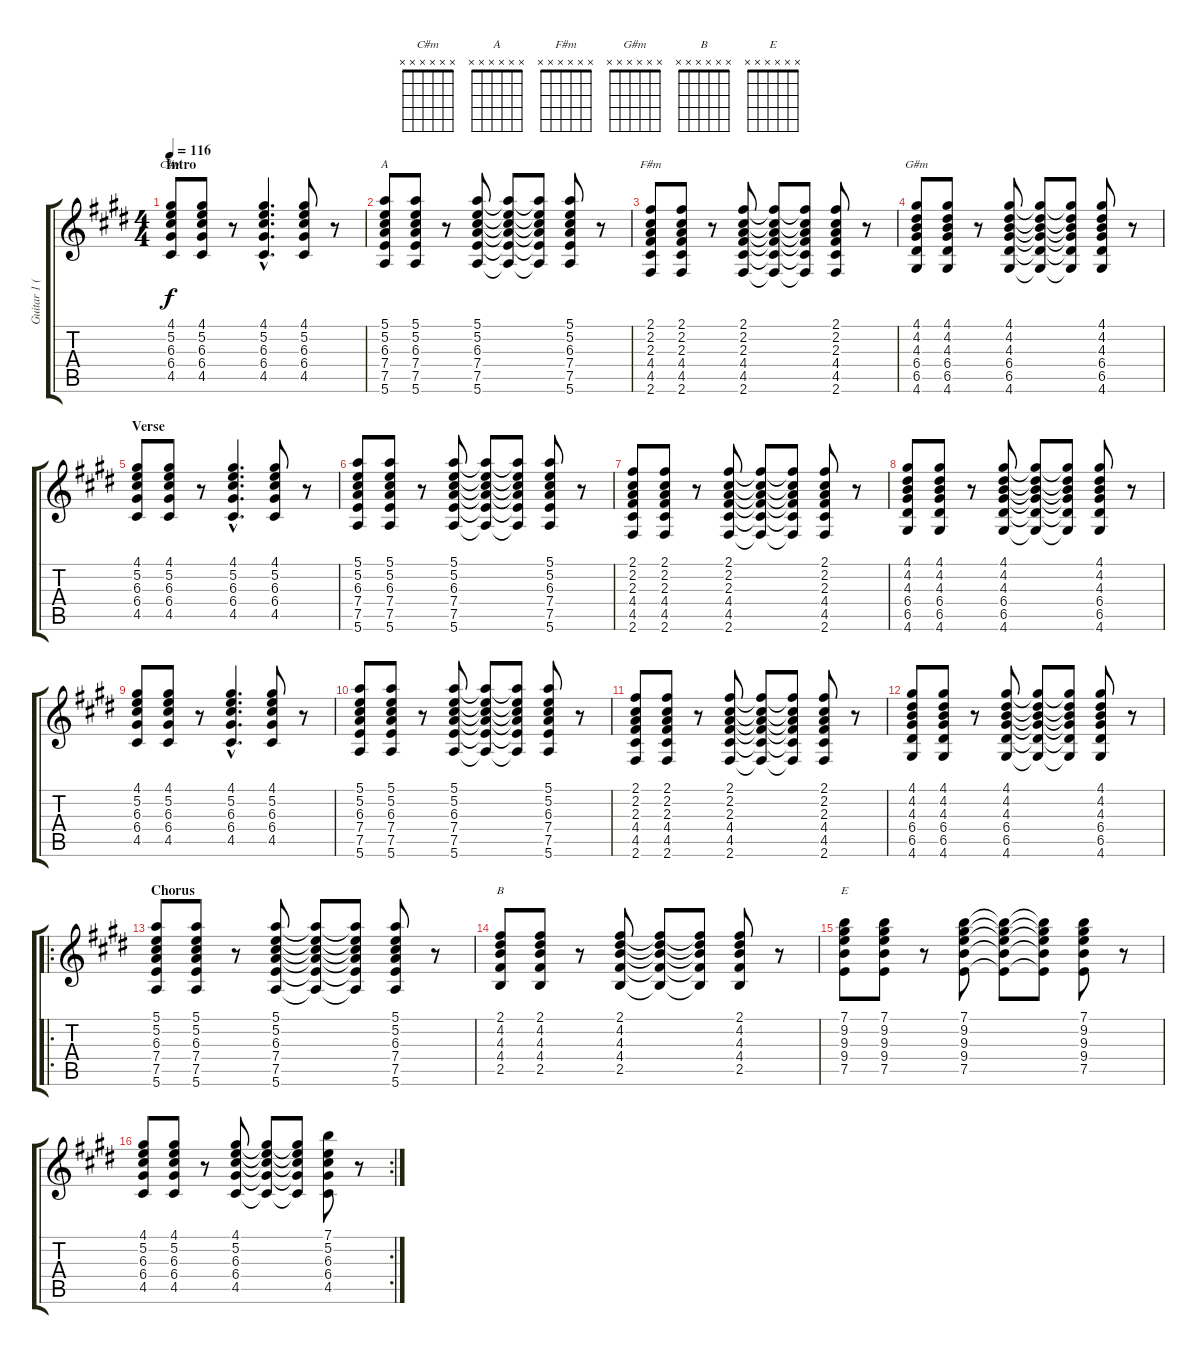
\track ("Guitar 1 (acous.) | Aria acous." "Guitar 1 (") {instrument acousticguitarsteel}
\staff {score tabs}
\tuning (E4 B3 G3 D3 A2 E2) {hide}
\chord ("C#m" x x x x x x)
\chord ("A" x x x x x x)
\chord ("F#m" x x x x x x)
\chord ("G#m" x x x x x x)
\chord ("B" x x x x x x)
\chord ("E" x x x x x x)
\ts (4 4)
\section ("" "Intro")
\tempo 116
\clef g2
\ks c#minor
(4.1 5.2 6.3 6.4 4.5).8{ch "C#m" dy f instrument acousticguitarsteel} (4.1 5.2 6.3 6.4 4.5).8 r.8 (4.1{hac} 5.2{hac} 6.3{hac} 6.4{hac} 4.5{hac}).4{d} (4.1 5.2 6.3 6.4 4.5).8 r.8 |
(5.1 5.2 6.3 7.4 7.5 5.6).8{ch "A"} (5.1 5.2 6.3 7.4 7.5 5.6).8 r.8 (5.1 5.2 6.3 7.4 7.5 5.6).8 (5.1{t} 5.2{t} 6.3{t} 7.4{t} 7.5{t} 5.6{t}).8 (5.1{t} 5.2{t} 6.3{t} 7.4{t} 7.5{t} 5.6{t}).8 (5.1 5.2 6.3 7.4 7.5 5.6).8 r.8 |
(2.1 2.2 2.3 4.4 4.5 2.6).8{ch "F#m"} (2.1 2.2 2.3 4.4 4.5 2.6).8 r.8 (2.1 2.2 2.3 4.4 4.5 2.6).8 (2.1{t} 2.2{t} 2.3{t} 4.4{t} 4.5{t} 2.6{t}).8 (2.1{t} 2.2{t} 2.3{t} 4.4{t} 4.5{t} 2.6{t}).8 (2.1 2.2 2.3 4.4 4.5 2.6).8 r.8 |
(4.1 4.2 4.3 6.4 6.5 4.6).8{ch "G#m"} (4.1 4.2 4.3 6.4 6.5 4.6).8 r.8 (4.1 4.2 4.3 6.4 6.5 4.6).8 (4.1{t} 4.2{t} 4.3{t} 6.4{t} 6.5{t} 4.6{t}).8 (4.1{t} 4.2{t} 4.3{t} 6.4{t} 6.5{t} 4.6{t}).8 (4.1 4.2 4.3 6.4 6.5 4.6).8 r.8 |
\section ("" "Verse")
(4.1 5.2 6.3 6.4 4.5).8 (4.1 5.2 6.3 6.4 4.5).8 r.8 (4.1{hac} 5.2{hac} 6.3{hac} 6.4{hac} 4.5{hac}).4{d} (4.1 5.2 6.3 6.4 4.5).8 r.8 |
(5.1 5.2 6.3 7.4 7.5 5.6).8 (5.1 5.2 6.3 7.4 7.5 5.6).8 r.8 (5.1 5.2 6.3 7.4 7.5 5.6).8 (5.1{t} 5.2{t} 6.3{t} 7.4{t} 7.5{t} 5.6{t}).8 (5.1{t} 5.2{t} 6.3{t} 7.4{t} 7.5{t} 5.6{t}).8 (5.1 5.2 6.3 7.4 7.5 5.6).8 r.8 |
(2.1 2.2 2.3 4.4 4.5 2.6).8 (2.1 2.2 2.3 4.4 4.5 2.6).8 r.8 (2.1 2.2 2.3 4.4 4.5 2.6).8 (2.1{t} 2.2{t} 2.3{t} 4.4{t} 4.5{t} 2.6{t}).8 (2.1{t} 2.2{t} 2.3{t} 4.4{t} 4.5{t} 2.6{t}).8 (2.1 2.2 2.3 4.4 4.5 2.6).8 r.8 |
(4.1 4.2 4.3 6.4 6.5 4.6).8 (4.1 4.2 4.3 6.4 6.5 4.6).8 r.8 (4.1 4.2 4.3 6.4 6.5 4.6).8 (4.1{t} 4.2{t} 4.3{t} 6.4{t} 6.5{t} 4.6{t}).8 (4.1{t} 4.2{t} 4.3{t} 6.4{t} 6.5{t} 4.6{t}).8 (4.1 4.2 4.3 6.4 6.5 4.6).8 r.8 |
(4.1 5.2 6.3 6.4 4.5).8 (4.1 5.2 6.3 6.4 4.5).8 r.8 (4.1{hac} 5.2{hac} 6.3{hac} 6.4{hac} 4.5{hac}).4{d} (4.1 5.2 6.3 6.4 4.5).8 r.8 |
(5.1 5.2 6.3 7.4 7.5 5.6).8 (5.1 5.2 6.3 7.4 7.5 5.6).8 r.8 (5.1 5.2 6.3 7.4 7.5 5.6).8 (5.1{t} 5.2{t} 6.3{t} 7.4{t} 7.5{t} 5.6{t}).8 (5.1{t} 5.2{t} 6.3{t} 7.4{t} 7.5{t} 5.6{t}).8 (5.1 5.2 6.3 7.4 7.5 5.6).8 r.8 |
(2.1 2.2 2.3 4.4 4.5 2.6).8 (2.1 2.2 2.3 4.4 4.5 2.6).8 r.8 (2.1 2.2 2.3 4.4 4.5 2.6).8 (2.1{t} 2.2{t} 2.3{t} 4.4{t} 4.5{t} 2.6{t}).8 (2.1{t} 2.2{t} 2.3{t} 4.4{t} 4.5{t} 2.6{t}).8 (2.1 2.2 2.3 4.4 4.5 2.6).8 r.8 |
(4.1 4.2 4.3 6.4 6.5 4.6).8 (4.1 4.2 4.3 6.4 6.5 4.6).8 r.8 (4.1 4.2 4.3 6.4 6.5 4.6).8 (4.1{t} 4.2{t} 4.3{t} 6.4{t} 6.5{t} 4.6{t}).8 (4.1{t} 4.2{t} 4.3{t} 6.4{t} 6.5{t} 4.6{t}).8 (4.1 4.2 4.3 6.4 6.5 4.6).8 r.8 |
\ro
\section ("" "Chorus")
(5.1 5.2 6.3 7.4 7.5 5.6).8 (5.1 5.2 6.3 7.4 7.5 5.6).8 r.8 (5.1 5.2 6.3 7.4 7.5 5.6).8 (5.1{t} 5.2{t} 6.3{t} 7.4{t} 7.5{t} 5.6{t}).8 (5.1{t} 5.2{t} 6.3{t} 7.4{t} 7.5{t} 5.6{t}).8 (5.1 5.2 6.3 7.4 7.5 5.6).8 r.8 |
(2.1 4.2 4.3 4.4 2.5).8{ch "B"} (2.1 4.2 4.3 4.4 2.5).8 r.8 (2.1 4.2 4.3 4.4 2.5).8 (2.1{t} 4.2{t} 4.3{t} 4.4{t} 2.5{t}).8 (2.1{t} 4.2{t} 4.3{t} 4.4{t} 2.5{t}).8 (2.1 4.2 4.3 4.4 2.5).8 r.8 |
(7.1 9.2 9.3 9.4 7.5).8{ch "E"} (7.1 9.2 9.3 9.4 7.5).8 r.8 (7.1 9.2 9.3 9.4 7.5).8 (7.1{t} 9.2{t} 9.3{t} 9.4{t} 7.5{t}).8 (7.1{t} 9.2{t} 9.3{t} 9.4{t} 7.5{t}).8 (7.1 9.2 9.3 9.4 7.5).8 r.8 |
\rc 2
(4.1 5.2 6.3 6.4 4.5).8 (4.1 5.2 6.3 6.4 4.5).8 r.8 (4.1 5.2 6.3 6.4 4.5).8 (4.1{t} 5.2{t} 6.3{t} 6.4{t} 4.5{t}).8 (4.1{t} 5.2{t} 6.3{t} 6.4{t} 4.5{t}).8 (7.1 5.2 6.3 6.4 4.5).8 r.8
